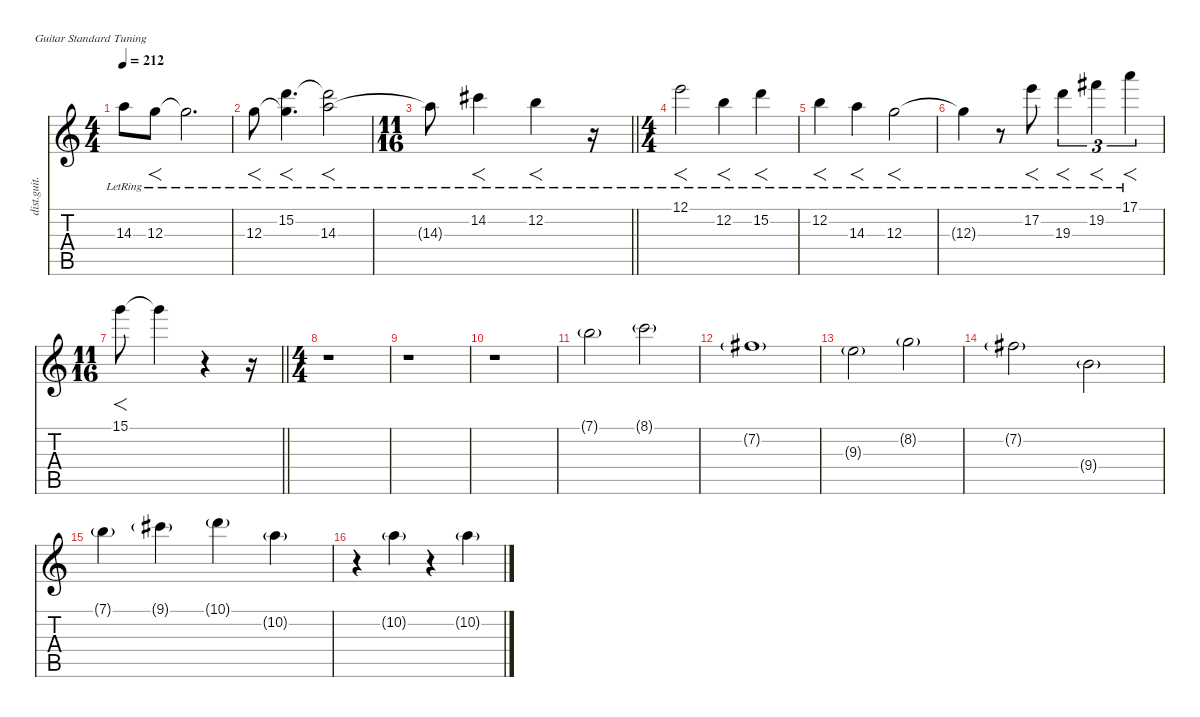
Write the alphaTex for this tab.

\defaultSystemsLayout 4
\hideDynamics
\bracketExtendMode nobrackets
\track ("Clean Guitar" "dist.guit.") {mute instrument distortionguitar}
\staff {score tabs}
\tuning (E4 B3 G3 D3 A2 E2)
\ts (4 4)
\tempo 212
\clef g2
\ks c
14.3{lr t}.8{dy f beam Down} 12.3{lr}.8{f beam Down} 12.3{lr t}.2{d beam Down} |
12.3{lr}.8{f beam Down} (15.2 12.3{lr t}).4{f d beam Down} (15.2{t} 14.3{lr}).2{f beam Down} |
\ts (11 16)
\beaming (8 3 2)
\barLineRight lightlight
14.3{lr t}.8{beam Down} 14.2{lr acc #}.4{f beam Down} 12.2{lr}.4{f beam Down} r.16{beam Down} |
\ts (4 4)
\beaming (8 2 2 2 2)
12.1{lr}.2{f beam Down} 12.2{lr}.4{f beam Down} 15.2{lr}.4{f beam Down} |
12.2{lr}.4{f beam Down} 14.3{lr}.4{f beam Down} 12.3{lr}.2{f beam Down} |
12.3{lr t}.4{beam Down} r.8{beam Down} 17.2{lr}.8{f beam Down} 19.3{lr}.4{f tu (3 2) beam Down} 19.2{lr acc #}.4{f tu (3 2) beam Down} 17.1{lr}.4{f tu (3 2) beam Down} |
\ts (11 16)
\beaming (8 3 2)
\barLineRight lightlight
15.1.8{f beam Down} 15.1{t}.4{beam Down} r.4{beam Down} r.16{beam Down} |
\ts (4 4)
\beaming (8 2 2 2 2)
r.1{beam Down} |
r.1{beam Down} |
r.1{beam Down} |
7.1{g}.2{dy mf beam Down} 8.1{g}.2{beam Down} |
7.2{g acc #}.1{beam Down} |
9.3{g}.2{beam Down} 8.2{g}.2{beam Down} |
7.2{g acc #}.2{beam Down} 9.4{g}.2{beam Down} |
7.1{g}.4{beam Down} 9.1{g acc #}.4{beam Down} 10.1{g}.4{beam Down} 10.2{g}.4{beam Down} |
r.4{beam Down} 10.2{g}.4{beam Down} r.4{beam Down} 10.2{g}.4{beam Down}
